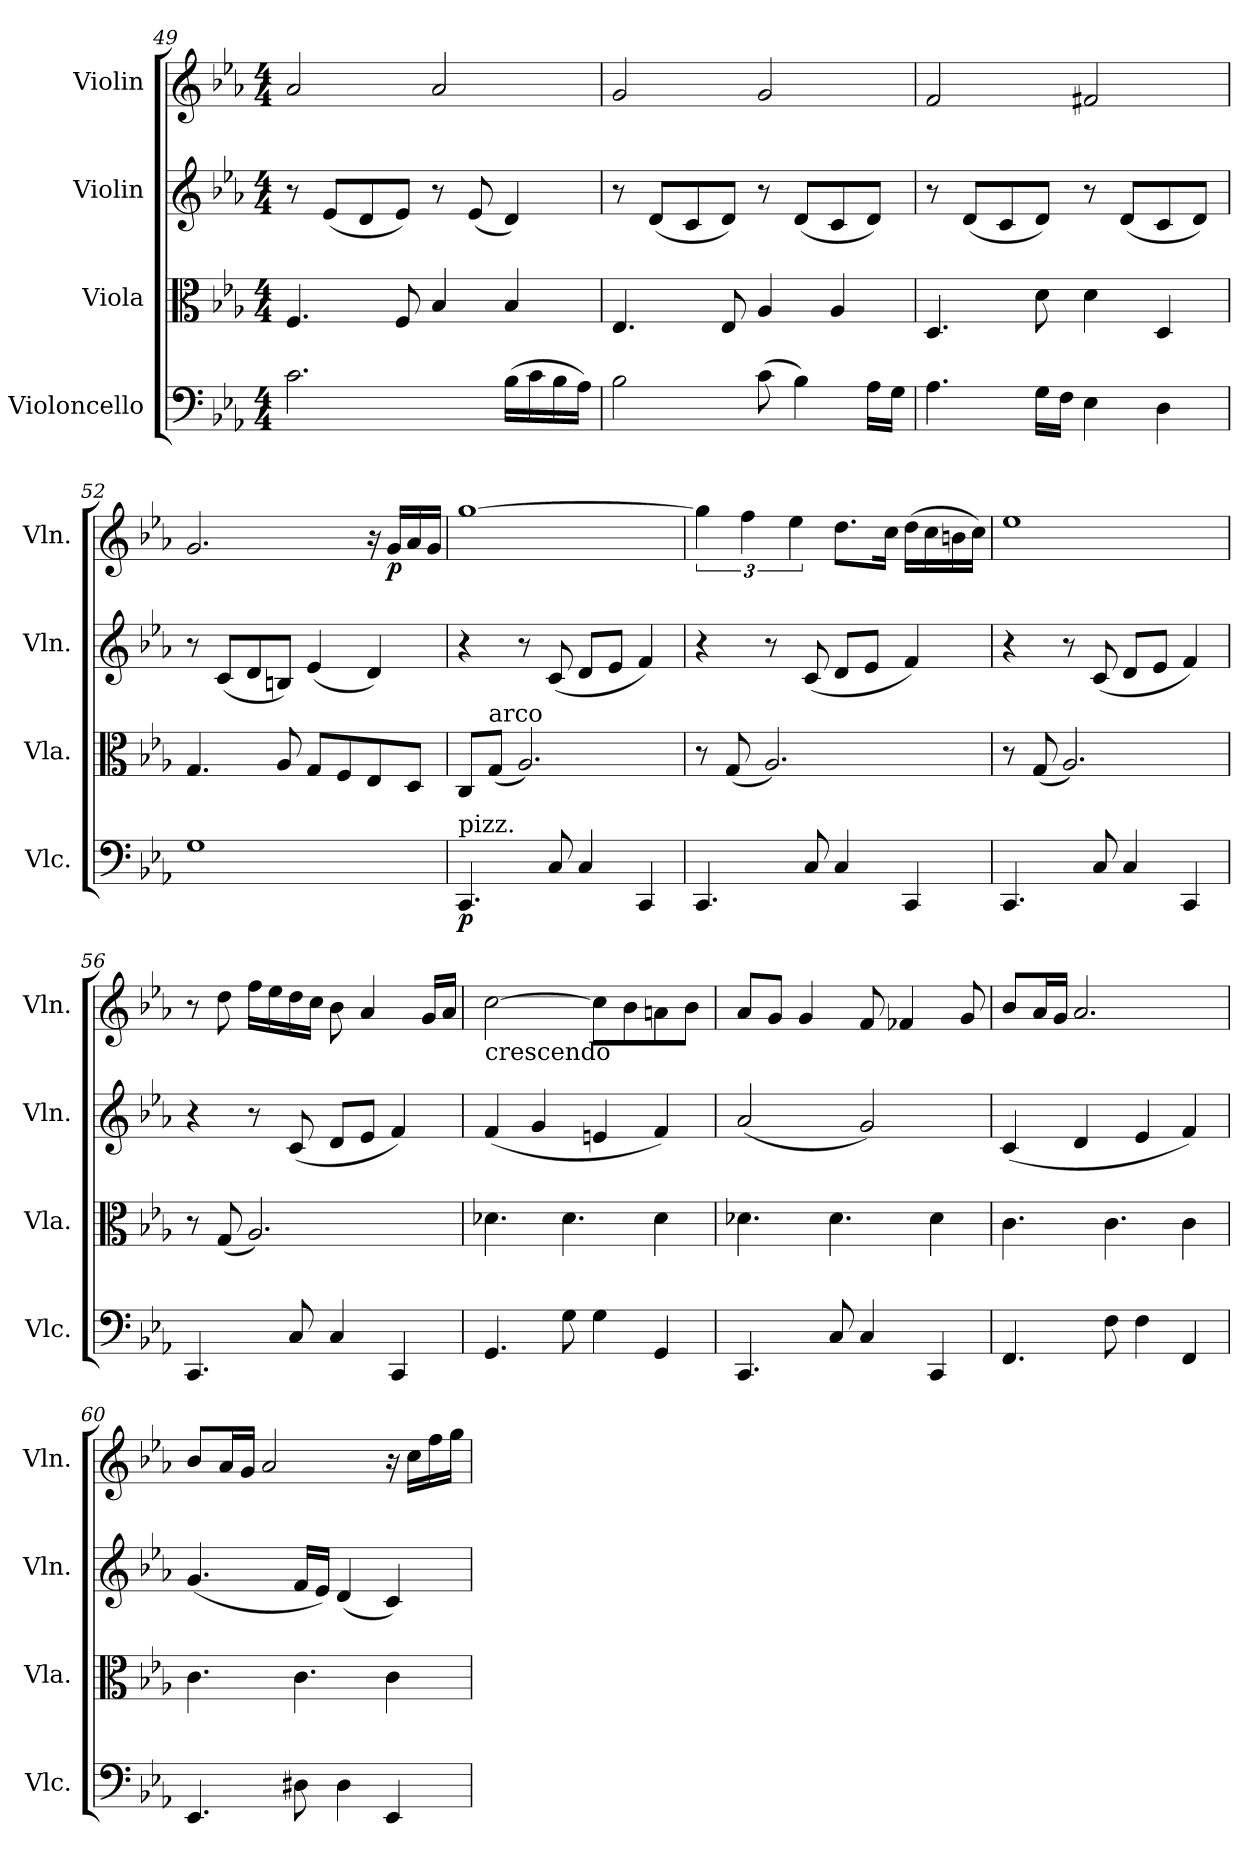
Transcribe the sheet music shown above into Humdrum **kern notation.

**kern	**dynam	**kern	**kern	**kern	**dynam
*part4	*part4	*part3	*part2	*part1	*part1
*staff4	*staff4	*staff3	*staff2	*staff1	*staff1
*I"Violoncello	*	*I"Viola	*I"Violin	*I"Violin	*
*I'Vlc.	*	*I'Vla.	*I'Vln.	*I'Vln.	*
*clefF4	*	*clefC3	*clefG2	*clefG2	*
*k[b-e-a-]	*	*k[b-e-a-]	*k[b-e-a-]	*k[b-e-a-]	*
*M4/4	*	*M4/4	*M4/4	*M4/4	*
=49	=49	=49	=49	=49	=49
2.c\	.	4.F/	8r	2a-/	.
.	.	.	(8e-/L	.	.
.	.	.	8d/	.	.
.	.	8F/	8e-/J)	.	.
.	.	4B-/	8r	2a-/	.
.	.	.	(8e-/	.	.
(16B-\LL	.	4B-/	4d/)	.	.
16c\	.	.	.	.	.
16B-\	.	.	.	.	.
16A-\JJ)	.	.	.	.	.
=50	=50	=50	=50	=50	=50
2B-\	.	4.E-/	8r	2g/	.
.	.	.	(8d/L	.	.
.	.	.	8c/	.	.
.	.	8E-/	8d/J)	.	.
(8c\	.	4A-/	8r	2g/	.
4B-\)	.	.	(8d/L	.	.
.	.	4A-/	8c/	.	.
16A-\LL	.	.	8d/J)	.	.
16G\JJ	.	.	.	.	.
=51	=51	=51	=51	=51	=51
4.A-\	.	4.D/	8r	2f/	.
.	.	.	(8d/L	.	.
.	.	.	8c/	.	.
16G\LL	.	8d\	8d/J)	.	.
16F\JJ	.	.	.	.	.
4E-\	.	4d\	8r	2f#X/	.
.	.	.	(8d/L	.	.
4D\	.	4D/	8c/	.	.
.	.	.	8d/J)	.	.
!!LO:PB:g=z
=52	=52	=52	=52	=52	=52
1G	.	4.G/	8r	2.g/	.
.	.	.	(8c/L	.	.
.	.	.	8d/	.	.
.	.	8A-/	8Bn/J)	.	.
.	.	8G/L	(4e-/	.	.
.	.	8F/	.	.	.
.	.	8E-/	4d/)	16r	.
!	!	!	!	!	!LO:DY:b
.	.	.	.	16g/LL	p
.	.	8D/J	.	16a-/	.
.	.	.	.	16g/JJ	.
=53	=53	=53	=53	=53	=53
!LO:TX:a:t=pizz.	!	!	!	!	!
!	!LO:DY:b	!	!	!	!
4.CC/	p	8C/L	4r	[1gg	.
!	!	!LO:TX:a:t=arco	!	!	!
.	.	(8G/J	.	.	.
.	.	2.A-/)	8r	.	.
8C/	.	.	(8c/	.	.
4C/	.	.	8d/L	.	.
.	.	.	8e-/J	.	.
4CC/	.	.	4f/)	.	.
=54	=54	=54	=54	=54	=54
4.CC/	.	8r	4r	6gg\]	.
.	.	(8G/	.	.	.
.	.	.	.	6ff\	.
.	.	2.A-/)	8r	.	.
.	.	.	.	6ee-\	.
8C/	.	.	(8c/	.	.
4C/	.	.	8d/L	8.dd\L	.
.	.	.	8e-/J	.	.
.	.	.	.	16cc\Jk	.
4CC/	.	.	4f/)	(16dd\LL	.
.	.	.	.	16cc\	.
.	.	.	.	16bn\	.
.	.	.	.	16cc\JJ)	.
=55	=55	=55	=55	=55	=55
4.CC/	.	8r	4r	1ee-	.
.	.	(8G/	.	.	.
.	.	2.A-/)	8r	.	.
8C/	.	.	(8c/	.	.
4C/	.	.	8d/L	.	.
.	.	.	8e-/J	.	.
4CC/	.	.	4f/)	.	.
=56	=56	=56	=56	=56	=56
4.CC/	.	8r	4r	8r	.
.	.	(8G/	.	8dd\	.
.	.	2.A-/)	8r	16ff\LL	.
.	.	.	.	16ee-\	.
8C/	.	.	(8c/	16dd\	.
.	.	.	.	16cc\JJ	.
4C/	.	.	8d/L	8b-\	.
.	.	.	8e-/J	4a-/	.
4CC/	.	.	4f/)	.	.
.	.	.	.	16g/LL	.
.	.	.	.	16a-/JJ	.
!!LO:LB:g=z
=57	=57	=57	=57	=57	=57
!	!	!	!	!LO:TX:b:t=crescendo	!
4.GG/	.	4.d-X\	(4f/	[2cc\	.
.	.	.	4g/	.	.
8G\	.	4.d-\	.	.	.
4G\	.	.	4en/	8cc\L]	.
.	.	.	.	8b-\	.
4GG/	.	4d-\	4f/)	8an\	.
.	.	.	.	8b-\J	.
=58	=58	=58	=58	=58	=58
4.CC/	.	4.d-X\	(2a-/	8a-/L	.
.	.	.	.	8g/J	.
.	.	.	.	4g/	.
8C/	.	4.d-\	.	.	.
4C/	.	.	2g/)	8f/	.
.	.	.	.	4f-X/	.
4CC/	.	4d-\	.	.	.
.	.	.	.	8g/	.
=59	=59	=59	=59	=59	=59
4.FF/	.	4.c\	(4c/	8b-/L	.
.	.	.	.	16a-/L	.
.	.	.	.	16g/JJ	.
.	.	.	4d/	2.a-/	.
8F\	.	4.c\	.	.	.
4F\	.	.	4e-/	.	.
4FF/	.	4c\	4f/)	.	.
=60	=60	=60	=60	=60	=60
4.EE-/	.	4.c\	(4.g/	8b-/L	.
.	.	.	.	16a-/L	.
.	.	.	.	16g/JJ	.
.	.	.	.	2a-/	.
8D#X\	.	4.c\	16f/LL	.	.
.	.	.	16e-/JJ)	.	.
4D#\	.	.	(4d/	.	.
4EE-/	.	4c\	4c/)	16r	.
.	.	.	.	16cc\LL	.
.	.	.	.	16ff\	.
.	.	.	.	16gg\JJ	.
=	=	=	=	=	=
*-	*-	*-	*-	*-	*-
